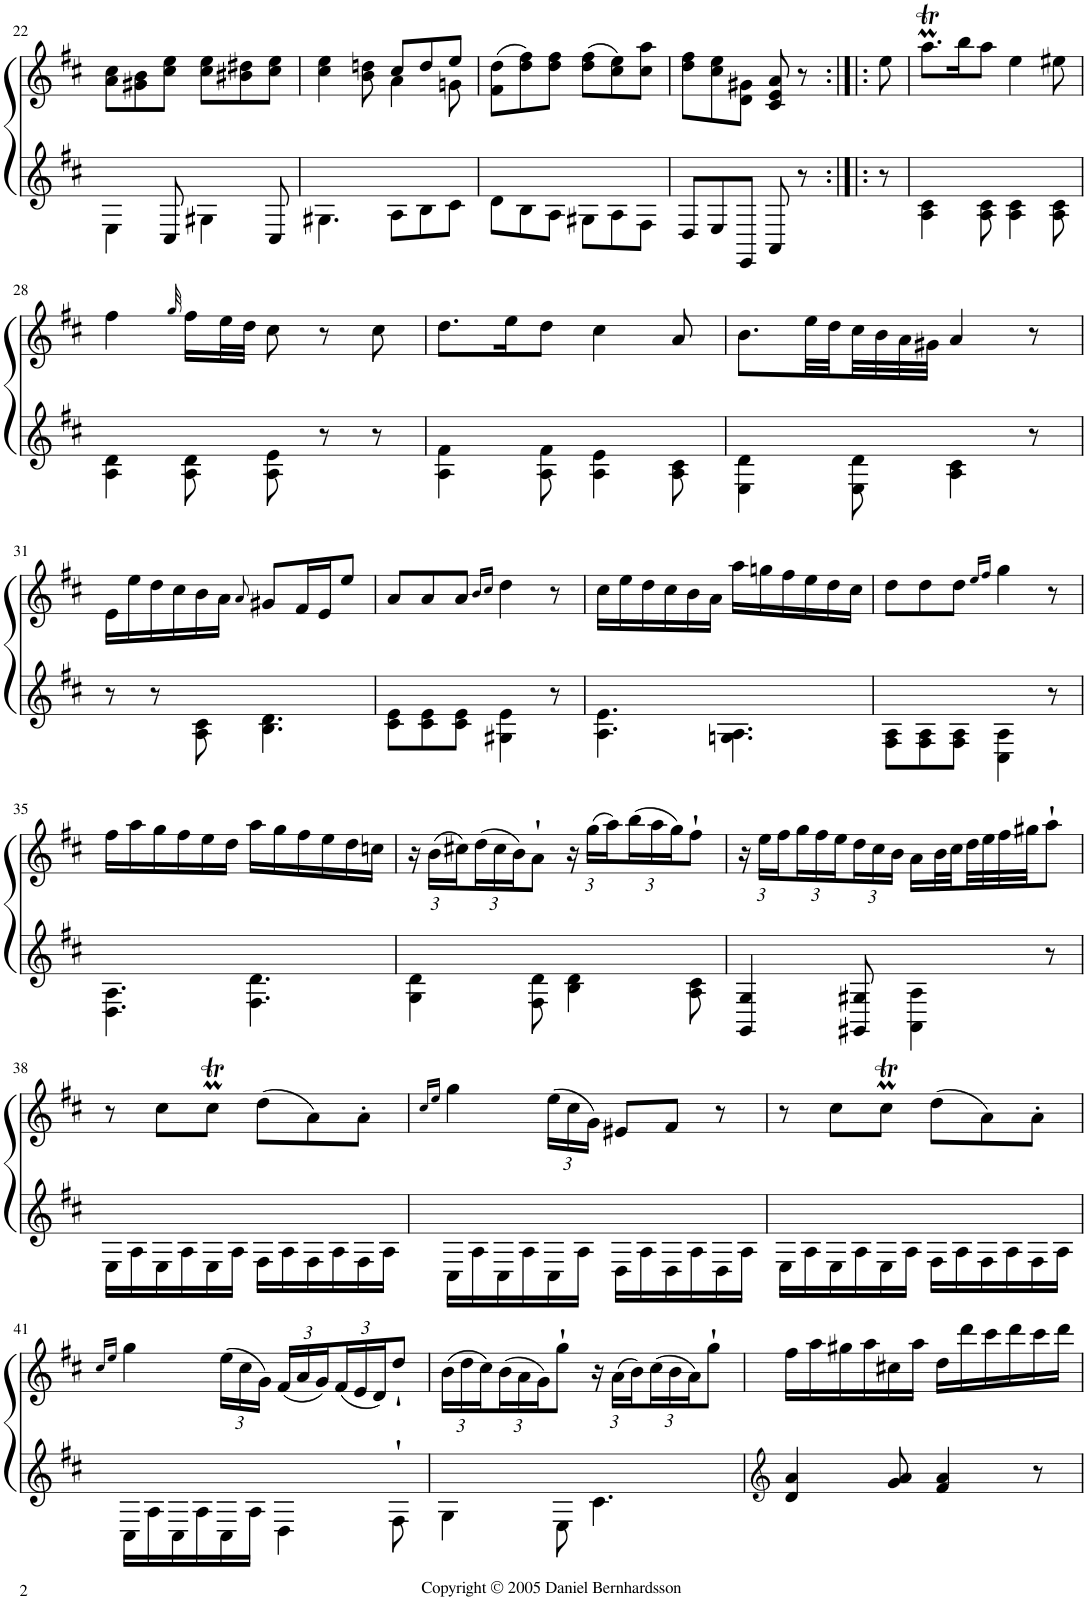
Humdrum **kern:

**kern	**kern
*part1	*part1
*staff2	*staff1
*I"Piano	*
*I'Pno.	*
!!LO:PB:g=z
*clefG2	*clefG2
*k[f#c#]	*k[f#c#]
*D:	*D:
*M6/8	*M6/8
=22	=22
4E\	8a\ 8cc#\L
.	8g#X\ 8b\
8C#/	8cc#\ 8ee\J
4G#X\	8cc#\ 8ee\L
.	8b#X\ 8dd#X\
8C#/	8cc#\ 8ee\J
=23	=23
*	*^
4.G#X\	4cc#\ 4ee\	4.ryy
.	8b\ 8ddn\	.
8A\L	8cc#/L	4a\
8B\	8dd/	.
8c#\J	8ee/J	8gn\
*	*v	*v
=24	=24
8d\L	(8f#\ 8dd\L
8B\	8dd\ 8ff#\)
8A\J	8dd\ 8ff#\J
8G#X\L	(8dd\ 8ff#\L
8A\	8cc#\ 8ee\)
8F#\J	8cc#\ 8aa\J
=25	=25
8D/L	8dd\ 8ff#\L
8E/	8cc#\ 8ee\
8EE/J	8d\ 8g#X\J
8AA/	8c#/ 8e/ 8a/
8r	8r
=26:|!|:	=26:|!|:
8r	8ee\
=27	=27
4A\ 4c#\	8.aaMT\L
.	16bb\K
8A\ 8c#\	8aa\J
4A\ 4c#\	4ee\
8A\ 8c#\	8ee#X\
!!LO:LB:g=z
=28	=28
4A\ 4d\	4ff#\
.	32qgg/
8A\ 8d\	16ff#\LL
.	32ee\L
.	32dd\JJJ
8A\ 8e\	8cc#\
8r	8r
8r	8cc#\
=29	=29
4A\ 4f#\	8.dd\L
.	16ee\K
8A\ 8f#\	8dd\J
4A\ 4e\	4cc#\
8A\ 8c#\	8a/
=30	=30
4E\ 4d\	8.b\L
.	32ee\LL
.	32dd\
8E\ 8d\	32cc#\
.	32b\
.	32a\
.	32g#X\JJJ
4A\ 4c#\	4a/
8r	8r
!!LO:LB:g=z
=31	=31
8r	16e\LL
.	16ee\
8r	16dd\
.	16cc#\
8A\ 8c#\	16b\
.	16a\JJ
.	8qa/
4.B\ 4.d\	8g#X/L
.	16f#/L
.	16e/J
.	8ee/J
=32	=32
8c#\ 8e\L	8a/L
8c#\ 8e\	8a/
8c#\ 8e\J	8a/J
.	16qb/LL
.	16qcc#/JJ
4G#X\ 4e\	4dd\
8r	8r
=33	=33
4.A\ 4.e\	16cc#\LL
.	16ee\
.	16dd\
.	16cc#\
.	16b\
.	16a\JJ
4.Gn\ 4.A\	16aa\LL
.	16ggn\
.	16ff#\
.	16ee\
.	16dd\
.	16cc#\JJ
=34	=34
8F#\ 8A\L	8dd\L
8F#\ 8A\	8dd\
8F#\ 8A\J	8dd\J
.	16qee/LL
.	16qff#/JJ
4C#\ 4A\	4gg\
8r	8r
!!LO:LB:g=z
=35	=35
4.D\ 4.A\	16ff#\LL
.	16aa\
.	16gg\
.	16ff#\
.	16ee\
.	16dd\JJ
4.F#\ 4.d\	16aa\LL
.	16gg\
.	16ff#\
.	16ee\
.	16dd\
.	16ccn\JJ
=36	=36
*	*Xbrackettup
4G\ 4d\	24r
.	(24b\LL
.	24cc#X\)
.	(24dd\
.	24cc#\
.	24b\J)
8F#\ 8d\	8a`\J
4B\ 4d\	24r
.	(24gg\LL
.	24aa\)
.	(24bb\
.	24aa\
.	24gg\J)
8A\ 8c#\	8ff#`\J
=37	=37
4GG/ 4G/	24r
.	24ee\LL
.	24ff#\
.	24gg\
.	24ff#\
.	24ee\
8GG#X/ 8G#X/	24dd\
.	24cc#\
.	24b\JJ
4AA\ 4A\	16a\LL
.	32b\L
.	32cc#\
.	32dd\
.	32ee\
.	32ff#\
.	32gg#X\JJ
8r	8aa`\J
!!LO:LB:g=z
=38	=38
16E\LL	8r
16A\	.
16E\	8cc#\L
16A\	.
16E\	8cc#mt\J
16A\JJ	.
16F#\LL	(8dd\L
16A\	.
16F#\	8a\)
16A\	.
16F#\	8a'\J
16A\JJ	.
=39	=39
.	16qcc#/LL
.	16qee/JJ
16C#\LL	4gg\
16A\	.
16C#\	.
16A\	.
16C#\	(24ee\LL
.	24cc#\
16A\JJ	.
.	24g\JJ)
16D\LL	8e#X/L
16A\	.
16D\	8f#/J
16A\	.
16D\	8r
16A\JJ	.
=40	=40
16E\LL	8r
16A\	.
16E\	8cc#\L
16A\	.
16E\	8cc#mt\J
16A\JJ	.
16F#\LL	(8dd\L
16A\	.
16F#\	8a\)
16A\	.
16F#\	8a'\J
16A\JJ	.
!!LO:LB:g=z
=41	=41
.	16qcc#/LL
.	16qee/JJ
16C#\LL	4gg\
16A\	.
16C#\	.
16A\	.
16C#\	(24ee\LL
.	24cc#\
16A\JJ	.
.	24g\JJ)
4D\	(24f#/LL
.	24a/
.	24g/)
.	(24f#/
.	24e/
.	24d/J)
8F#`\	8dd`/J
=42	=42
4G\	(24b\LL
.	24dd\
.	24cc#\)
.	(24b\
.	24a\
.	24g\J)
8E\	8gg`\J
4.c#\	24r
.	(24a\LL
.	24b\)
.	(24cc#\
.	24b\
.	24a\J)
.	8gg`\J
=43	=43
*clefG2	*
4d/ 4a/	16ff#\LL
.	16aa\
.	16gg#X\
.	16aa\
8g/ 8a/	16cc#X\
.	16aa\JJ
4f#/ 4a/	16dd\LL
.	16ddd\
.	16ccc#\
.	16ddd\
8r	16ccc#\
.	16ddd\JJ
=	=
*-	*-
